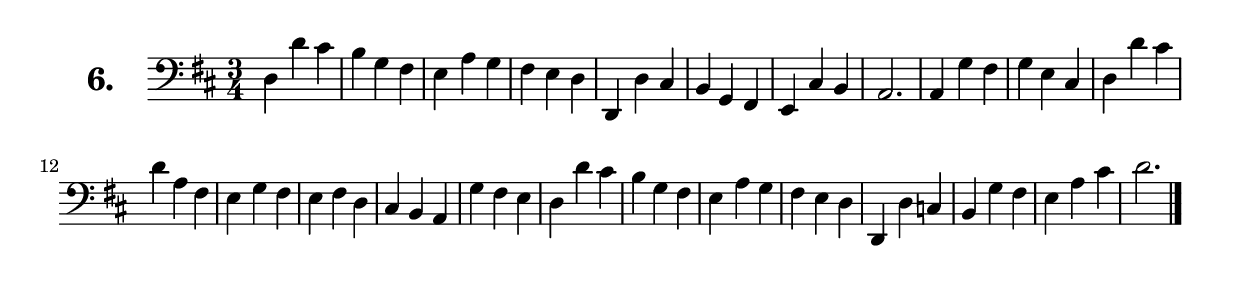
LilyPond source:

\version "2.18.2"

\score {
  \new StaffGroup = "" \with {
        instrumentName = \markup { \bold \huge { \larger "6." }}
      }
  <<
    \new Staff = "celloI"  \with { midiInstrument = #"cello" }
    \relative c {
      \clef bass
      \key d \major
      \time 3/4

      d4 d' cis  | %01
      b g fis     | %02
      e a g       | %03
      fis e d     | %04
      d, d' cis   | %05
      b g fis     | %06
      e cis' b    | %07
      a2.         | %08
      a4 g' fis   | %09
      g e cis     | %10
      d d' cis    | %11
      d a fis     | %12
      e g fis     | %13
      e fis d     | %14
      cis b a     | %15
      g' fis e    | %16
      d d' cis    | %17
      b g fis     | %18
      e a g       | %19
      fis e d     | %20
      d, d' c     | %21
      b g' fis    | %22
      e a cis     | %23
      d2. \bar "|." %24

    }
  >>
  \layout {}
  \midi {}
  \header {
    composer = "Sebastian Lee"
    %opus = "Op.30"
  }
}
